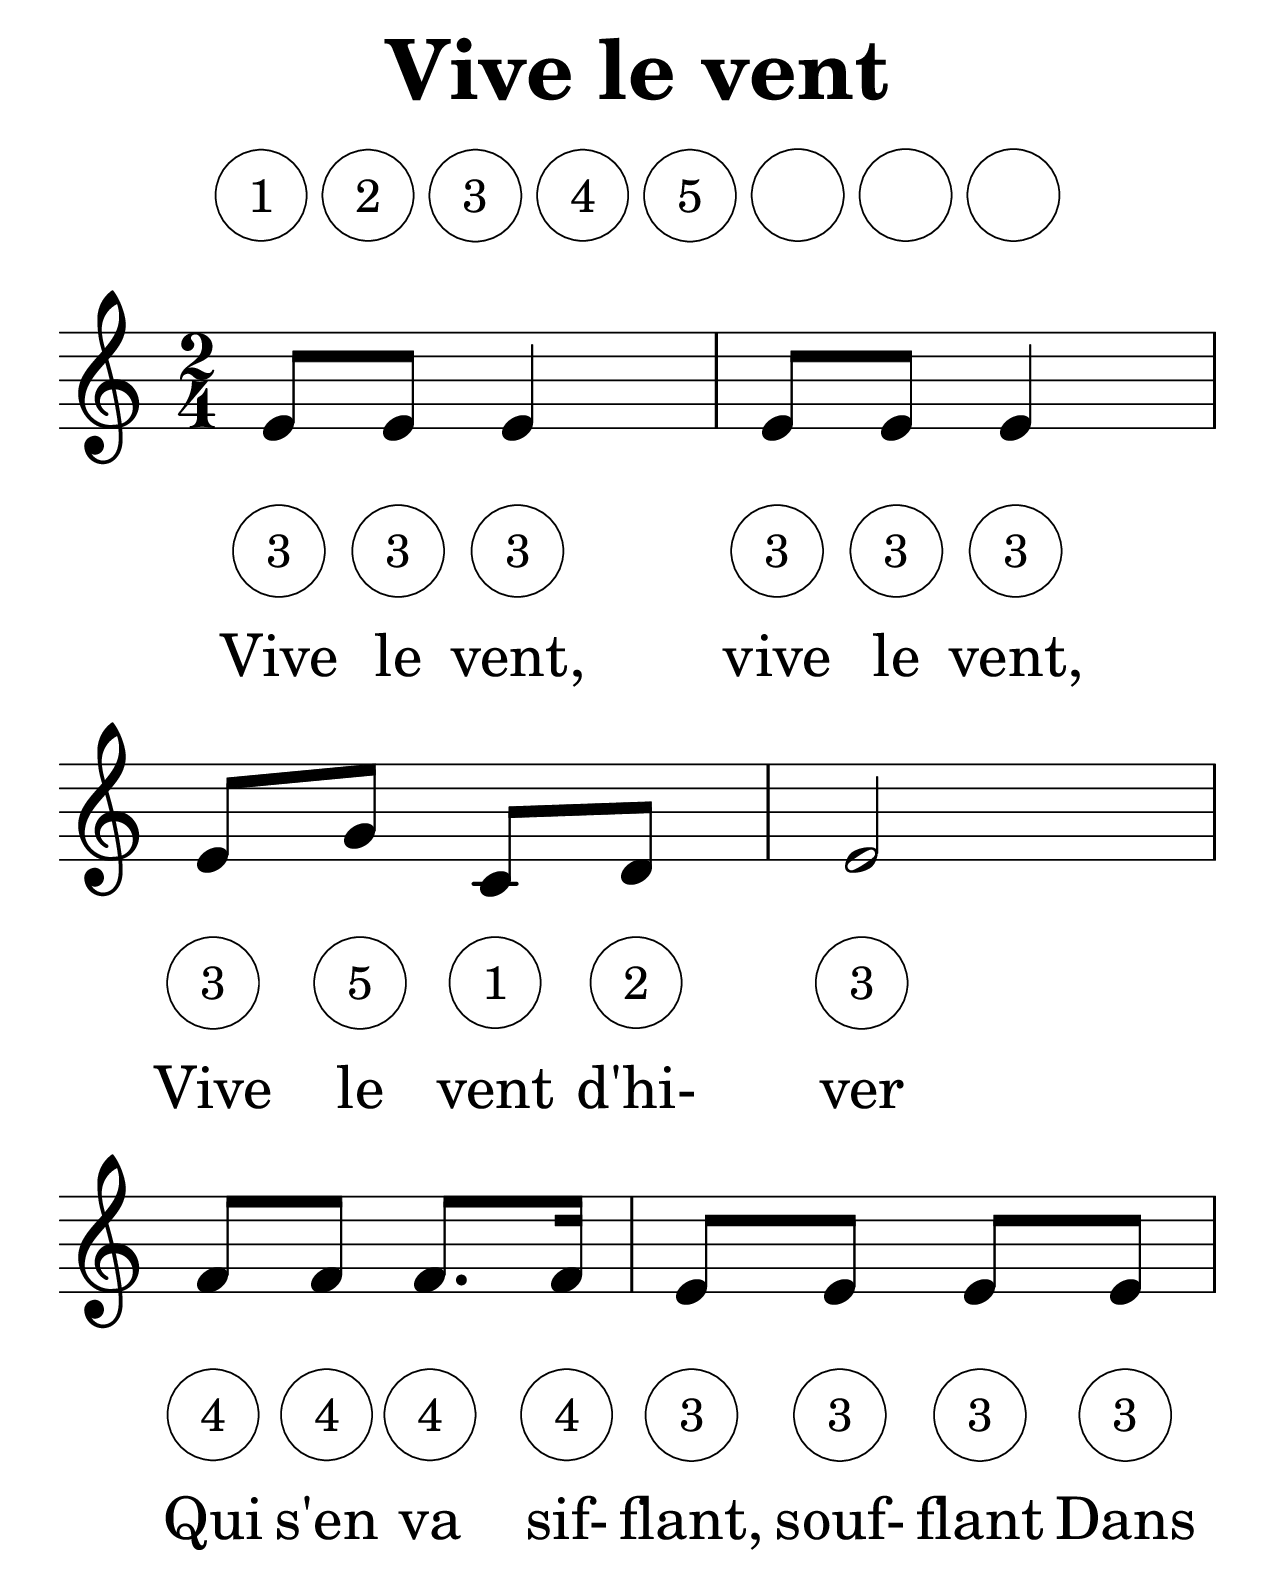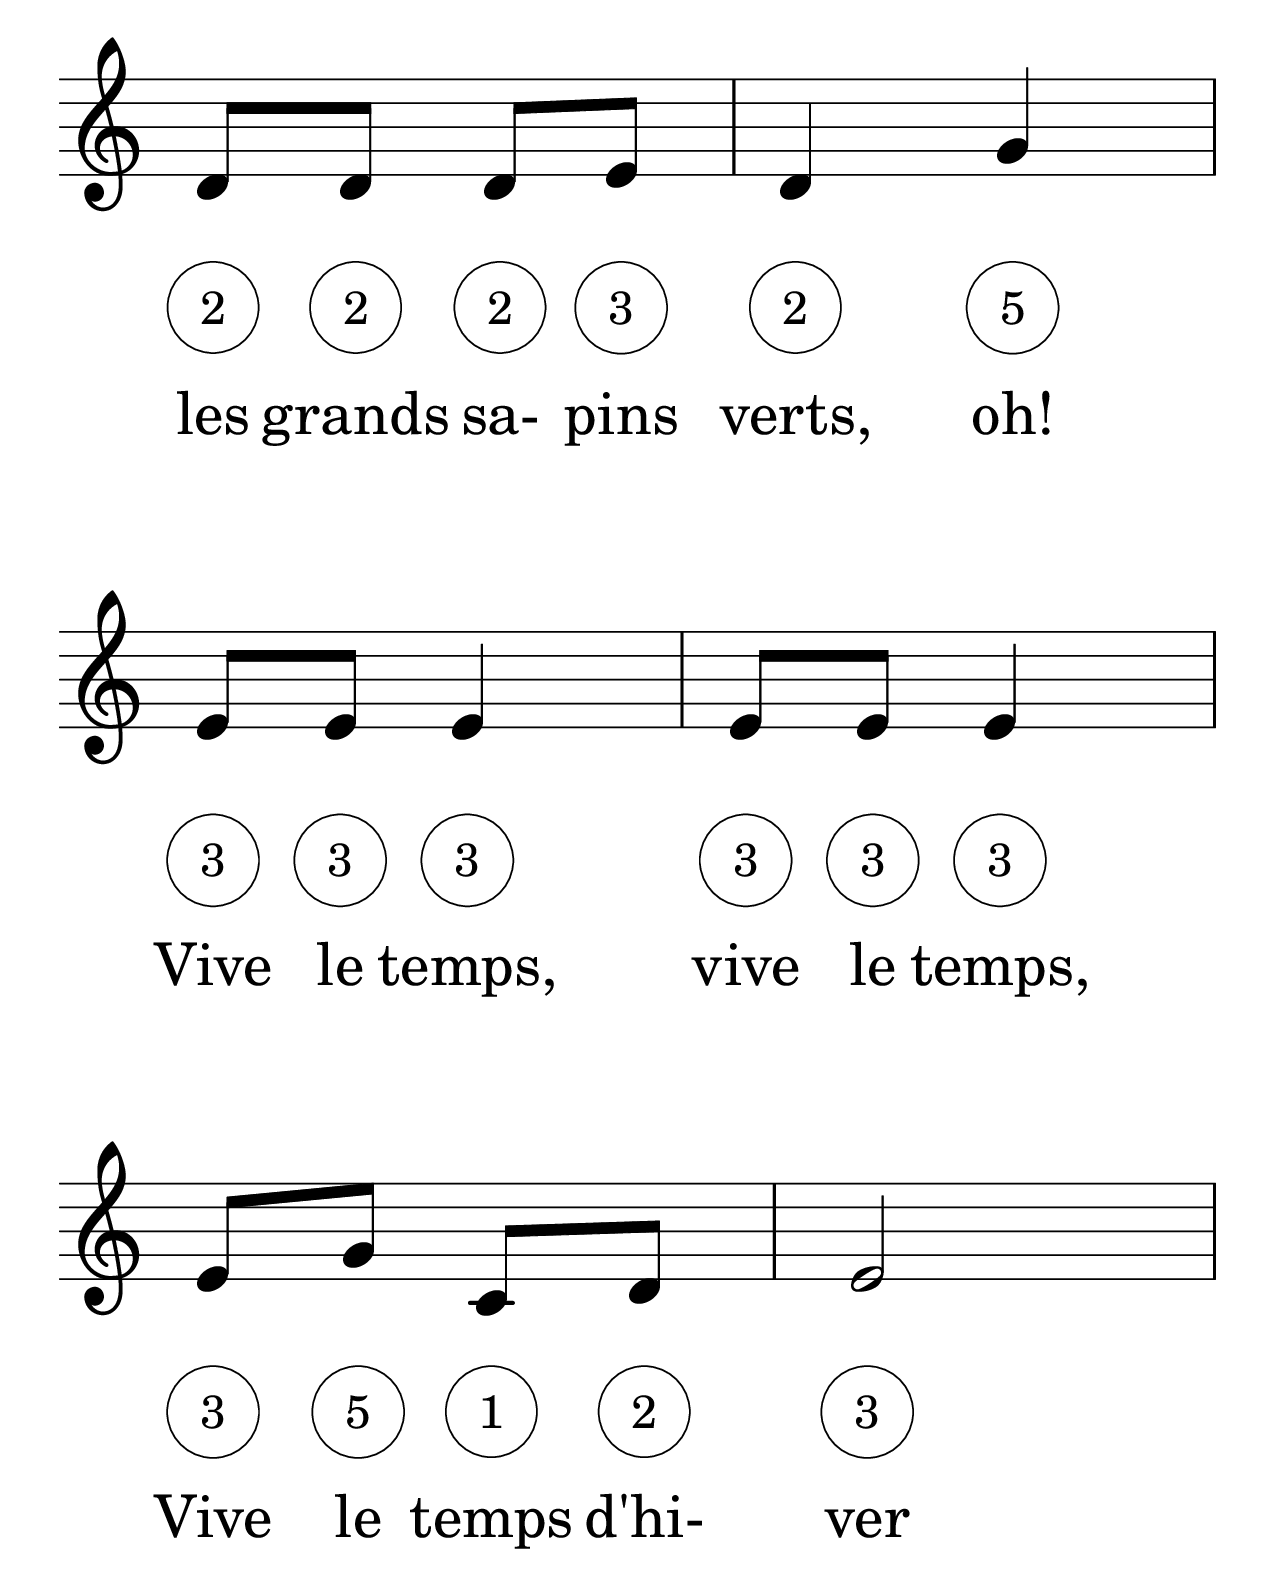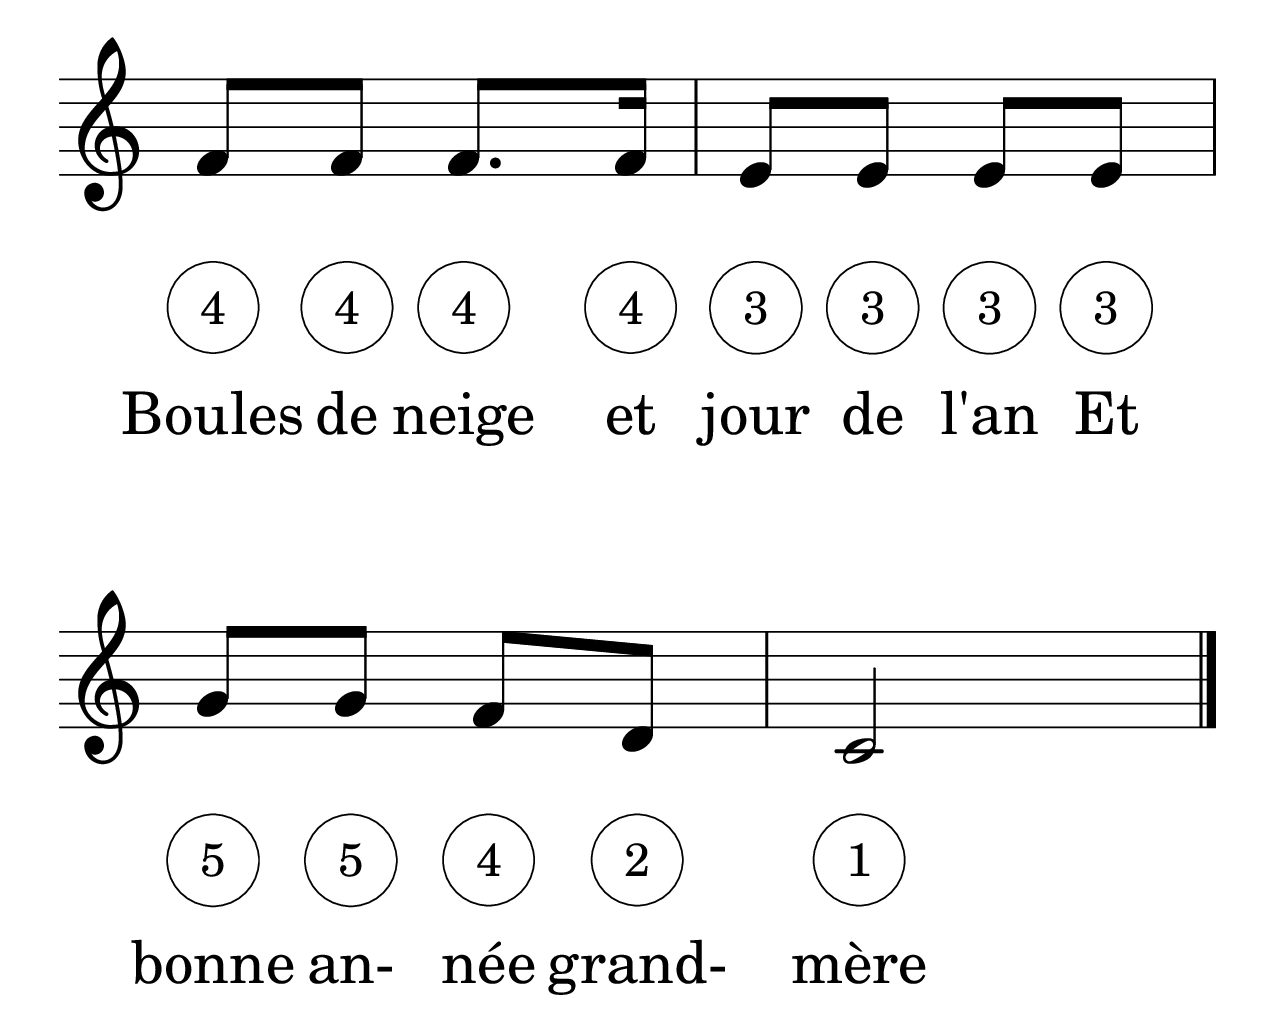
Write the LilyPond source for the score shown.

\version "2.18.2"
\include "common.ly"
\version "2.18.2"

% for reference
% ① ② ③ ④ ⑤ ⑥ ⑦ ⑧ ◯

#(define-markup-command (colorcircle layout props text) (markup?)
  "Draw a double box around text."
  (interpret-markup layout props
    #{\markup \raise #0.6 \circle \fontsize #-6 \pad-markup #0.8 #text #}))

% empty circles with bar number to colorize
oc = \markup \colorcircle 1
od = \markup \colorcircle 2
oe = \markup \colorcircle 3
of = \markup \colorcircle 4
og = \markup \colorcircle 5
oap = \markup \colorcircle 6
obp = \markup \colorcircle 7
ocp = \markup \colorcircle 8
oo =  \markup \raise #1.3 \circle \fontsize #-5 \pad-markup #0.9 "  "


% Adapted from typeset CC-by Jean-Michel Thiémonge @pianognu.blogspot.fr

\header {
 title = "Vive le vent"
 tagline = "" 
}

\markup {
  \column {
  \vspace #0.5
  \fill-line { \column { \line { 
    \fontsize #5 { \oc \od \oe \of \og \oo \oo \oo}}}}
  \vspace #0.5
  }
}

<<
 {
   \clef treble
   \time 2/4
   \key c \major 
   \transpose f c {
	\relative c'' {
      a8 a a4 a8 a a4
      a8 c f, [g] a2 \break
	  bf8 bf bf8. bf16  a8 a a8 [ a8]
  	  g8 g g [a] g4 c4 \break
  	  a8 a a4  a8 a a4
  	  a8 c f, [g] a2  \break
  	  bf8 bf bf8.  bf16  a8 a a8 [  a]
  	  c8 c bf [g]  f2
      \bar "|."
	 }
   }
 } 

\addlyrics {
    \set fontSize = #4
    \oe \oe \oe \oe \oe \oe
    \oe \og \oc \od \oe
    \of \of \of \of \oe \oe \oe \oe
    \od \od \od \oe \od \og
    \oe \oe \oe \oe \oe \oe
    \oe \og \oc \od \oe
    \of \of \of \of \oe \oe \oe \oe
    \og \og \of \od \oc
 }

  \addlyrics {
   Vive le vent, vive le vent,
Vive le vent d'hi- ver
Qui s'en va sif- flant, souf- flant
Dans les grands sa- pins verts, oh!
Vive le temps, vive le temps,
Vive le temps d'hi- ver
Boules de neige et jour de l'an
Et bonne an- née grand- mère
  }

 
>>


